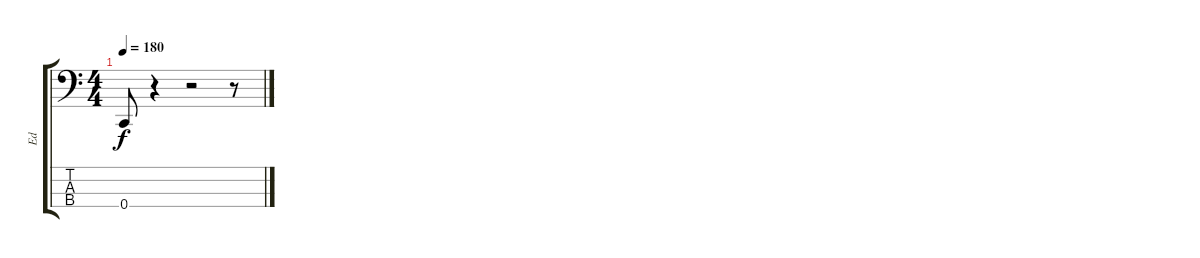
\track ("Ed" "Ed") {instrument electricbassfinger}
\staff {score tabs}
\tuning (F2 C2 G1 C1) {hide}
\ts (4 4)
\tempo 180
\clef f4
\ks c
0.4.8{dy f} r.4 r.2 r.8
